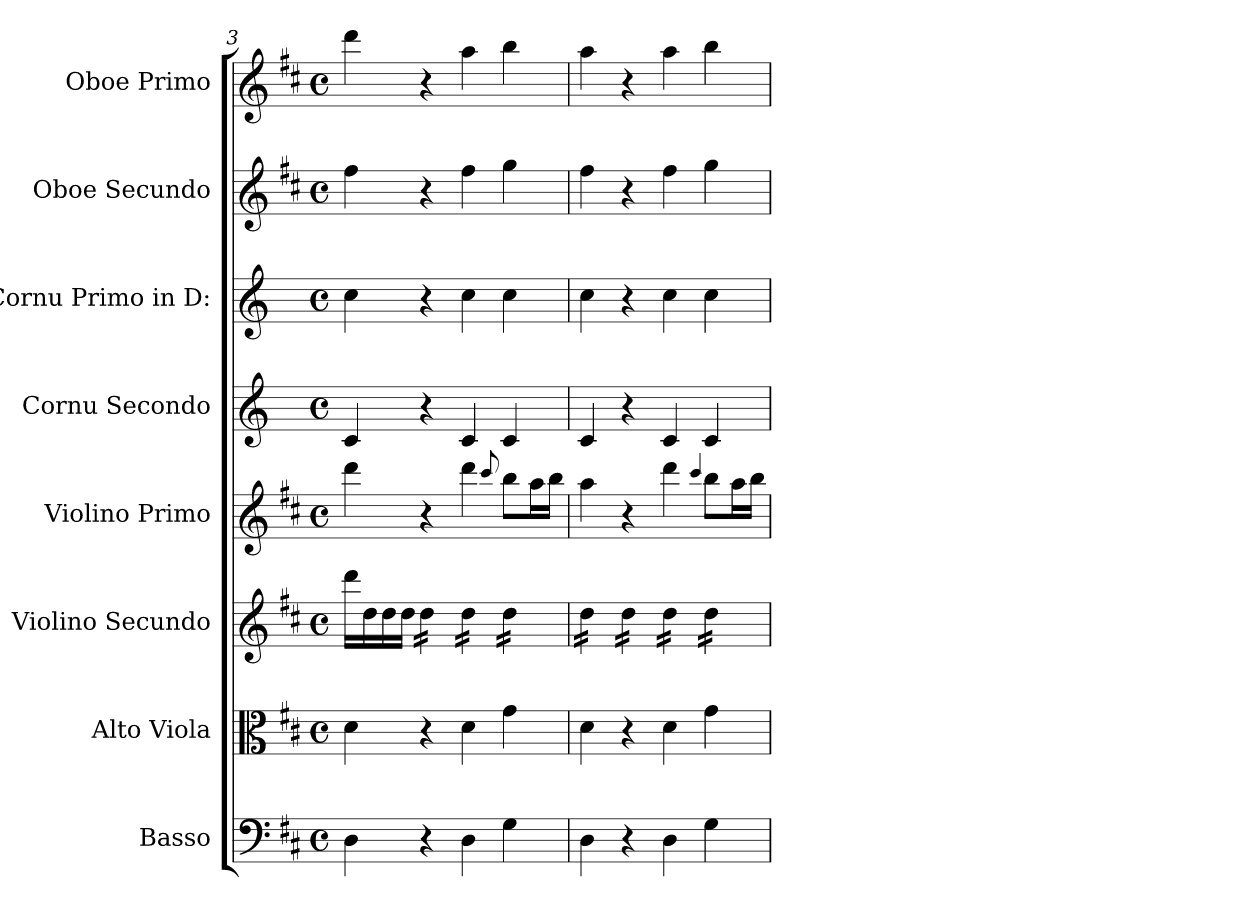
**kern	**kern	**kern	**kern	**kern	**kern	**kern	**kern
*part8	*part7	*part6	*part5	*part4	*part3	*part2	*part1
*staff8	*staff7	*staff6	*staff5	*staff4	*staff3	*staff2	*staff1
*I"Basso	*I"Alto Viola	*I"Violino Secundo	*I"Violino Primo	*I"Cornu Secondo	*I"Cornu Primo in D:	*I"Oboe Secundo	*I"Oboe Primo
*	*I'Vla	*	*I'Vn I	*	*I'Cor I	*	*I'Ob I
*clefF4	*clefC3	*clefG2	*clefG2	*clefG2	*clefG2	*clefG2	*clefG2
*	*	*	*	*ITrd-1c-2	*ITrd-1c-2	*	*
*k[f#c#]	*k[f#c#]	*k[f#c#]	*k[f#c#]	*k[f#c#]	*k[f#c#]	*k[f#c#]	*k[f#c#]
*D:	*D:	*D:	*D:	*D:	*D:	*D:	*D:
*M4/4	*M4/4	*M4/4	*M4/4	*M4/4	*M4/4	*M4/4	*M4/4
*met(c)	*met(c)	*met(c)	*met(c)	*met(c)	*met(c)	*met(c)	*met(c)
=3	=3	=3	=3	=3	=3	=3	=3
4D\	4d\	16ddd\LL	4ddd\	4d/	4dd\	4ff#\	4ddd\
.	.	16dd\	.	.	.	.	.
.	.	16dd\	.	.	.	.	.
.	.	16dd\JJ	.	.	.	.	.
*	*	*tremolo	*	*	*	*	*
4r	4r	16dd\LL	4r	4r	4r	4r	4r
.	.	16dd\	.	.	.	.	.
.	.	16dd\	.	.	.	.	.
.	.	16dd\JJ	.	.	.	.	.
4D\	4d\	16dd\LL	4ddd\	4d/	4dd\	4ff#\	4aa\
.	.	16dd\	.	.	.	.	.
.	.	16dd\	.	.	.	.	.
.	.	16dd\JJ	.	.	.	.	.
.	.	.	8qqccc#/	.	.	.	.
4G\	4g\	16dd\LL	8bb\L	4d/	4dd\	4gg\	4bb\
.	.	16dd\	.	.	.	.	.
.	.	16dd\	16aa\L	.	.	.	.
.	.	16dd\JJ	16bb\JJ	.	.	.	.
=4	=4	=4	=4	=4	=4	=4	=4
4D\	4d\	16dd\LL	4aa\	4d/	4dd\	4ff#\	4aa\
.	.	16dd\	.	.	.	.	.
.	.	16dd\	.	.	.	.	.
.	.	16dd\JJ	.	.	.	.	.
4r	4r	16dd\LL	4r	4r	4r	4r	4r
.	.	16dd\	.	.	.	.	.
.	.	16dd\	.	.	.	.	.
.	.	16dd\JJ	.	.	.	.	.
4D\	4d\	16dd\LL	4ddd\	4d/	4dd\	4ff#\	4aa\
.	.	16dd\	.	.	.	.	.
.	.	16dd\	.	.	.	.	.
.	.	16dd\JJ	.	.	.	.	.
.	.	.	4qqccc#/	.	.	.	.
4G\	4g\	16dd\LL	8bb\L	4d/	4dd\	4gg\	4bb\
.	.	16dd\	.	.	.	.	.
.	.	16dd\	16aa\L	.	.	.	.
.	.	16dd\JJ	16bb\JJ	.	.	.	.
*	*	*Xtremolo	*	*	*	*	*
=	=	=	=	=	=	=	=
*-	*-	*-	*-	*-	*-	*-	*-
